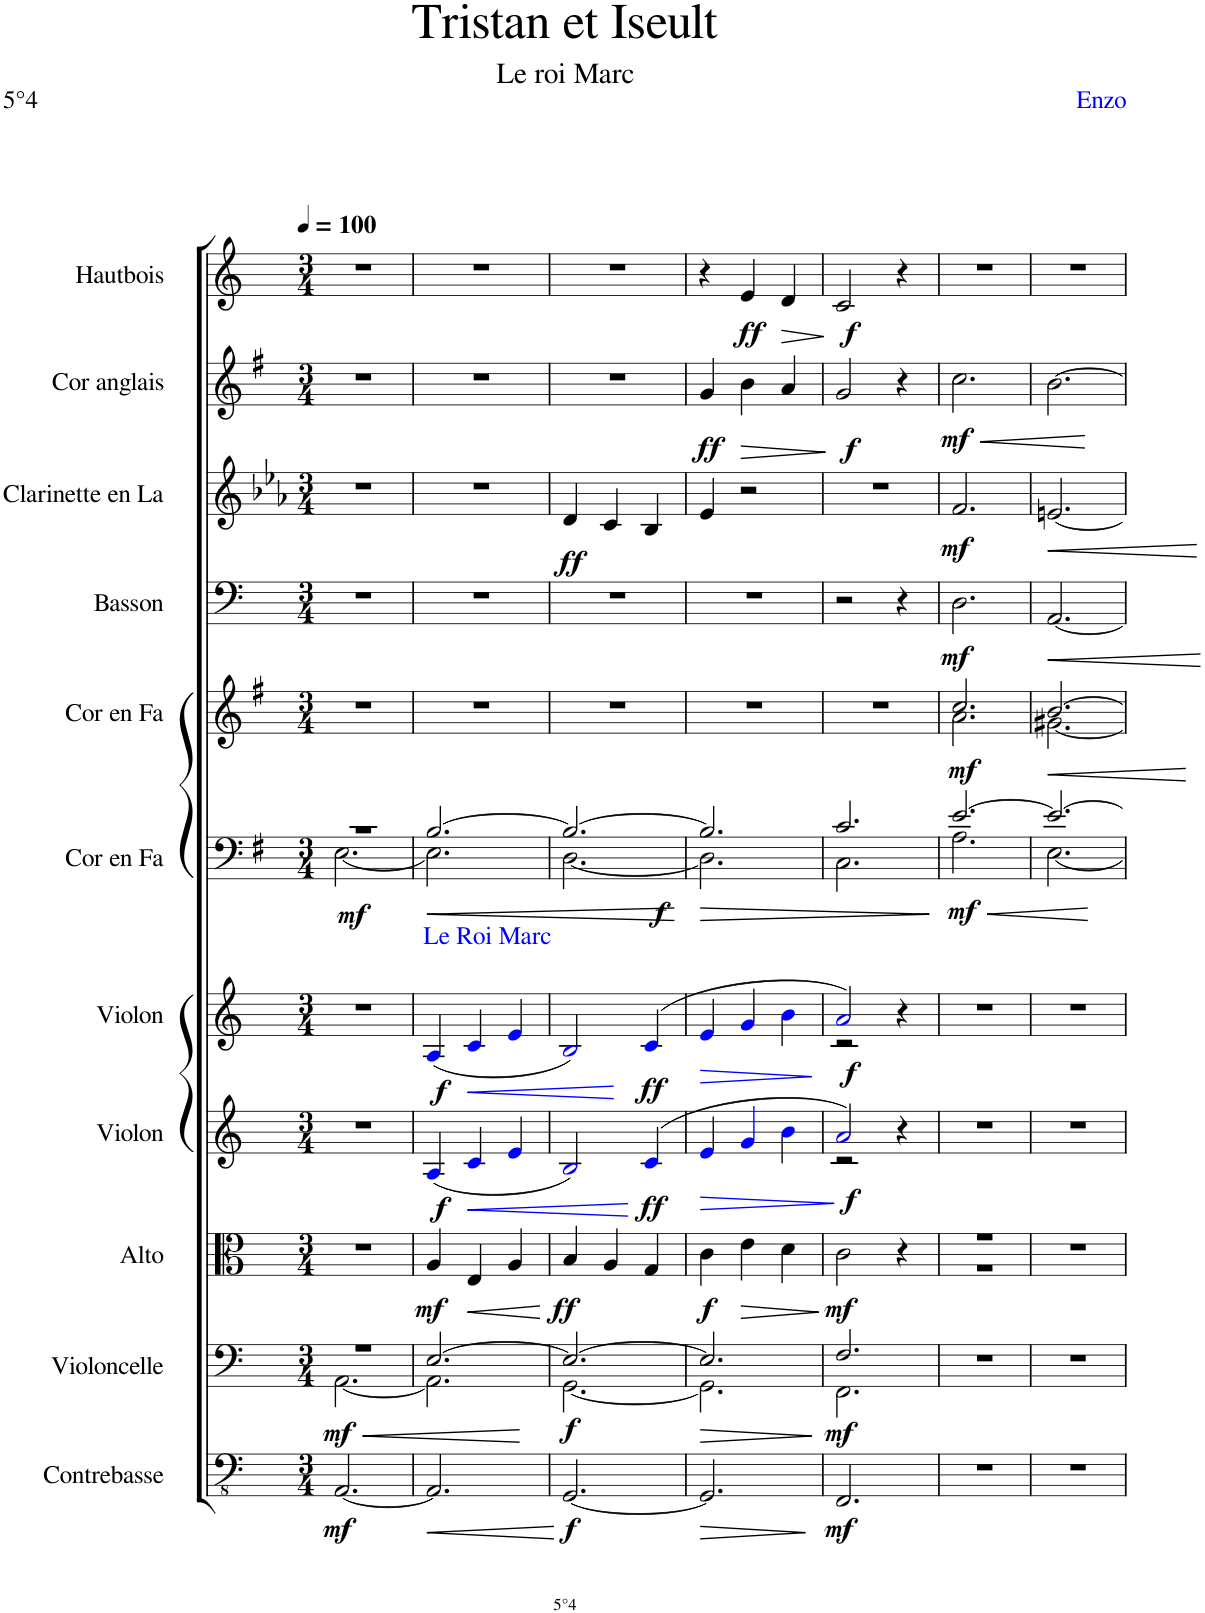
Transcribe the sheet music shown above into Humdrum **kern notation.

**kern	**dynam	**kern	**dynam	**kern	**dynam	**kern	**dynam	**kern	**dynam	**kern	**dynam	**kern	**dynam	**kern	**dynam	**kern	**dynam	**kern	**dynam	**kern	**dynam
*part11	*part11	*part10	*part10	*part9	*part9	*part8	*part8	*part7	*part7	*part6	*part6	*part5	*part5	*part4	*part4	*part3	*part3	*part2	*part2	*part1	*part1
*staff11	*staff11	*staff10	*staff10	*staff9	*staff9	*staff8	*staff8	*staff7	*staff7	*staff6	*staff6	*staff5	*staff5	*staff4	*staff4	*staff3	*staff3	*staff2	*staff2	*staff1	*staff1
*I"Contrebasse	*	*I"Violoncelle	*	*I"Alto	*	*I"Violon	*	*I"Violon	*	*I"Cor en Fa	*	*I"Cor en Fa	*	*I"Basson	*	*I"Clarinette en La	*	*I"Cor anglais	*	*I"Hautbois	*
*I'Cb.	*	*I'Vlc.	*	*I'Alt.	*	*I'Vln.	*	*I'Vln.	*	*I'Cor Fa	*	*I'Cor Fa	*	*I'Bsn.	*	*I'Clar. La	*	*I'C. A.	*	*I'Htbs.	*
*clefFv4	*	*clefF4	*	*clefC3	*	*clefG2	*	*clefG2	*	*clefF4	*	*clefG2	*	*clefF4	*	*clefG2	*	*clefG2	*	*clefG2	*
*	*	*	*	*	*	*	*	*	*	*Trd4c7	*	*Trd4c7	*	*	*	*Trd2c3	*	*Trd4c7	*	*	*
*k[]	*	*k[]	*	*k[]	*	*k[]	*	*k[]	*	*k[f#]	*	*k[f#]	*	*k[]	*	*k[b-e-a-]	*	*k[f#]	*	*k[]	*
*M3/4	*	*M3/4	*	*M3/4	*	*M3/4	*	*M3/4	*	*M3/4	*	*M3/4	*	*M3/4	*	*M3/4	*	*M3/4	*	*M3/4	*
*MM100	*	*MM100	*	*MM100	*	*MM100	*	*MM100	*	*MM100	*	*MM100	*	*MM100	*	*MM100	*	*MM100	*	*MM100	*
=1	=1	=1	=1	=1	=1	=1	=1	=1	=1	=1	=1	=1	=1	=1	=1	=1	=1	=1	=1	=1	=1
!	!LO:DY:b	!	!LO:HP:b	!	!	!	!	!	!	!	!	!	!	!	!	!	!	!	!	!	!
*	*	*^	*	*	*	*	*	*	*	*^	*	*	*	*	*	*	*	*	*	*	*
*	*	*	*^	*	*	*	*	*	*	*	*	*	*	*	*	*	*	*	*	*	*	*	*
!	!	!	!	!	!LO:DY:n=1:b	!	!	!	!	!	!	!	!	!LO:DY:b	!	!	!	!	!	!	!	!	!	!
[2.AAA/	mf	2.r	[2.AA\	2.r	< mf	2.r	.	2.r	.	2.r	.	2.r	[2.E\	mf	2.r	.	2.r	.	2.r	.	2.r	.	2.r	.
=2	=2	=2	=2	=2	=2	=2	=2	=2	=2	=2	=2	=2	=2	=2	=2	=2	=2	=2	=2	=2	=2	=2	=2	=2
!	!	!	!	!	!	!	!	!	!	!LO:TX:a:color=#0000FF:t=Le Roi Marc	!	!	!	!	!	!	!	!	!	!	!	!	!	!
!	!LO:HP:b	!	!	!	!	!	!LO:DY:b	!	!LO:DY:b	!	!LO:DY:b	!	!	!LO:HP:b	!	!	!	!	!	!	!	!	!	!
*	*	*	*v	*v	*	*	*	*	*	*	*	*	*	*	*	*	*	*	*	*	*	*	*	*
2.AAA/]	<	[2.E/	2.AA\]	.	4A/	mf	(4Ai/	f	(4Ai/	f	[2.B/	2.E\]	<	2.r	.	2.r	.	2.r	.	2.r	.	2.r	.
!	!	!	!	!	!	!LO:HP:b	!	!LO:HP:b	!	!LO:HP:b	!	!	!	!	!	!	!	!	!	!	!	!	!
.	.	.	.	.	4E/	<	4ci/	<	4ci/	<	.	.	.	.	.	.	.	.	.	.	.	.	.
.	.	.	.	.	4A/	.	4ei/	.	4ei/	.	.	.	.	.	.	.	.	.	.	.	.	.	.
*	*	*v	*v	*	*	*	*	*	*	*	*v	*v	*	*	*	*	*	*	*	*	*	*	*
.	[	.	.	.	[	.	.	.	.	.	.	.	.	.	.	.	.	.	.	.	.
=3	=3	=3	=3	=3	=3	=3	=3	=3	=3	=3	=3	=3	=3	=3	=3	=3	=3	=3	=3	=3	=3
*	*	*^	*	*	*	*	*	*	*	*^	*	*	*	*	*	*	*	*	*	*	*
!	!LO:DY:b	!	!	!LO:DY:b	!	!LO:DY:b	!	!	!	!	!	!	!LO:DY:b	!	!	!	!	!	!LO:DY:b	!	!	!	!
[2.GGG/	f	2.E/_	[2.GG\	f	4B/	ff	2Bi/)	.	2Bi/)	.	2.B/_	[2.D\	f	2.r	.	2.r	.	4d/	ff	2.r	.	2.r	.
.	.	.	.	.	4A/	.	.	.	.	.	.	.	.	.	.	.	.	4c/	.	.	.	.	.
!	!	!	!	!	!	!	!	!LO:DY:n=1:b	!	!LO:DY:n=1:b	!	!	!	!	!	!	!	!	!	!	!	!	!
.	.	.	.	.	4G/	.	(4ci/	[ ff	(4ci/	[ ff	.	.	.	.	.	.	.	4B-/	.	.	.	.	.
*	*	*v	*v	*	*	*	*	*	*	*	*v	*v	*	*	*	*	*	*	*	*	*	*	*
.	.	.	[	.	.	.	.	.	.	.	[	.	.	.	.	.	.	.	.	.	.
=4	=4	=4	=4	=4	=4	=4	=4	=4	=4	=4	=4	=4	=4	=4	=4	=4	=4	=4	=4	=4	=4
!	!LO:HP:b	!	!LO:HP:b	!	!LO:DY:b	!	!LO:HP:b	!	!LO:HP:b	!	!LO:HP:b	!	!	!	!	!	!	!	!LO:DY:b	!	!
*	*	*^	*	*	*	*	*	*	*	*^	*	*	*	*	*	*	*	*	*	*	*
2.GGG/]	>	2.E/]	2.GG\]	>	4c\	f	4ei/	>	4ei/	>	2.B/]	2.D\]	>	2.r	.	2.r	.	4e-/	.	4g/	ff	4r	.
!	!	!	!	!	!	!LO:HP:b	!	!	!	!	!	!	!	!	!	!	!	!	!	!	!LO:HP:b	!	!LO:DY:b
.	.	.	.	.	4e\	>	4gi/	.	4gi/	.	.	.	.	.	.	.	.	2r	.	4b\	>	4e/	ff
!	!	!	!	!	!	!	!	!	!	!	!	!	!	!	!	!	!	!	!	!	!	!	!LO:HP:b
.	.	.	.	.	4d\	.	4bi\	.	4bi\	.	.	.	.	.	.	.	.	.	.	4a/	.	4d/	>
*	*	*v	*v	*	*	*	*	*	*	*	*v	*v	*	*	*	*	*	*	*	*	*	*	*
.	]	.	]	.	]	.	]	.	]	.	.	.	.	.	.	.	.	.	]	.	]
=5	=5	=5	=5	=5	=5	=5	=5	=5	=5	=5	=5	=5	=5	=5	=5	=5	=5	=5	=5	=5	=5
*	*	*^	*	*	*	*^	*	*^	*	*^	*	*	*	*	*	*	*	*	*	*	*
!	!LO:DY:b	!	!	!LO:DY:b	!	!LO:DY:b	!	!	!LO:DY:b	!	!	!LO:DY:b	!	!	!	!	!	!	!	!	!	!	!LO:DY:b	!	!LO:DY:b
2.FFF/	mf	2.F/	2.FF\	mf	2c\	mf	2ai/)	2r	f	2ai/)	2r	f	2.c/	2.C\	.	2.r	.	2r	.	2.r	.	2g/	f	2c/	f
.	.	.	.	.	4r	.	4r	4ryy	.	4r	4ryy	.	.	.	.	.	.	4r	.	.	.	4r	.	4r	.
*	*	*	*	*	*	*	*v	*v	*	*	*	*	*v	*v	*	*	*	*	*	*	*	*	*	*	*
*	*	*v	*v	*	*	*	*	*	*v	*v	*	*	*	*	*	*	*	*	*	*	*	*	*
.	.	.	.	.	.	.	.	.	.	.	]	.	.	.	.	.	.	.	.	.	.
=6	=6	=6	=6	=6	=6	=6	=6	=6	=6	=6	=6	=6	=6	=6	=6	=6	=6	=6	=6	=6	=6
*	*	*	*	*^	*	*	*	*	*	*	*	*	*	*	*	*	*	*	*	*	*
!	!	!	!	!	!	!	!	!	!	!	!	!LO:HP:b	!	!	!	!	!	!	!	!LO:HP:b	!	!
*	*	*	*	*	*	*	*	*	*	*	*^	*	*^	*	*	*	*	*	*	*	*	*
!	!	!	!	!	!	!	!	!	!	!	!	!	!LO:DY:n=1:b	!	!	!LO:DY:b	!	!LO:DY:b	!	!LO:DY:b	!	!LO:DY:n=1:b	!	!
2.r	.	2.r	.	2.r	2.r	.	2.r	.	2.r	.	[2.e/	2.A\	< mf	2.cc/	2.a\	mf	2.D\	mf	2.f/	mf	2.cc\	< mf	2.r	.
=7	=7	=7	=7	=7	=7	=7	=7	=7	=7	=7	=7	=7	=7	=7	=7	=7	=7	=7	=7	=7	=7	=7	=7	=7
!	!	!	!	!	!	!	!	!	!	!	!	!	!	!	!	!LO:HP:b	!	!LO:HP:b	!	!LO:HP:b	!	!	!	!
*	*	*	*	*v	*v	*	*	*	*	*	*	*	*	*	*	*	*	*	*	*	*	*	*	*
2.r	.	2.r	.	2.r	.	2.r	.	2.r	.	2.e/_	[2.E\	.	[2.b/	[2.g#X\	<	[2.AA/	<	[2.en/	<	[2.b\	.	2.r	.
*	*	*	*	*	*	*	*	*	*	*v	*v	*	*	*	*	*	*	*	*	*	*	*	*
*	*	*	*	*	*	*	*	*	*	*	*	*v	*v	*	*	*	*	*	*	*	*	*
.	.	.	.	.	.	.	.	.	.	.	[	.	[	.	[	.	[	.	[	.	.
=	=	=	=	=	=	=	=	=	=	=	=	=	=	=	=	=	=	=	=	=	=
*-	*-	*-	*-	*-	*-	*-	*-	*-	*-	*-	*-	*-	*-	*-	*-	*-	*-	*-	*-	*-	*-
